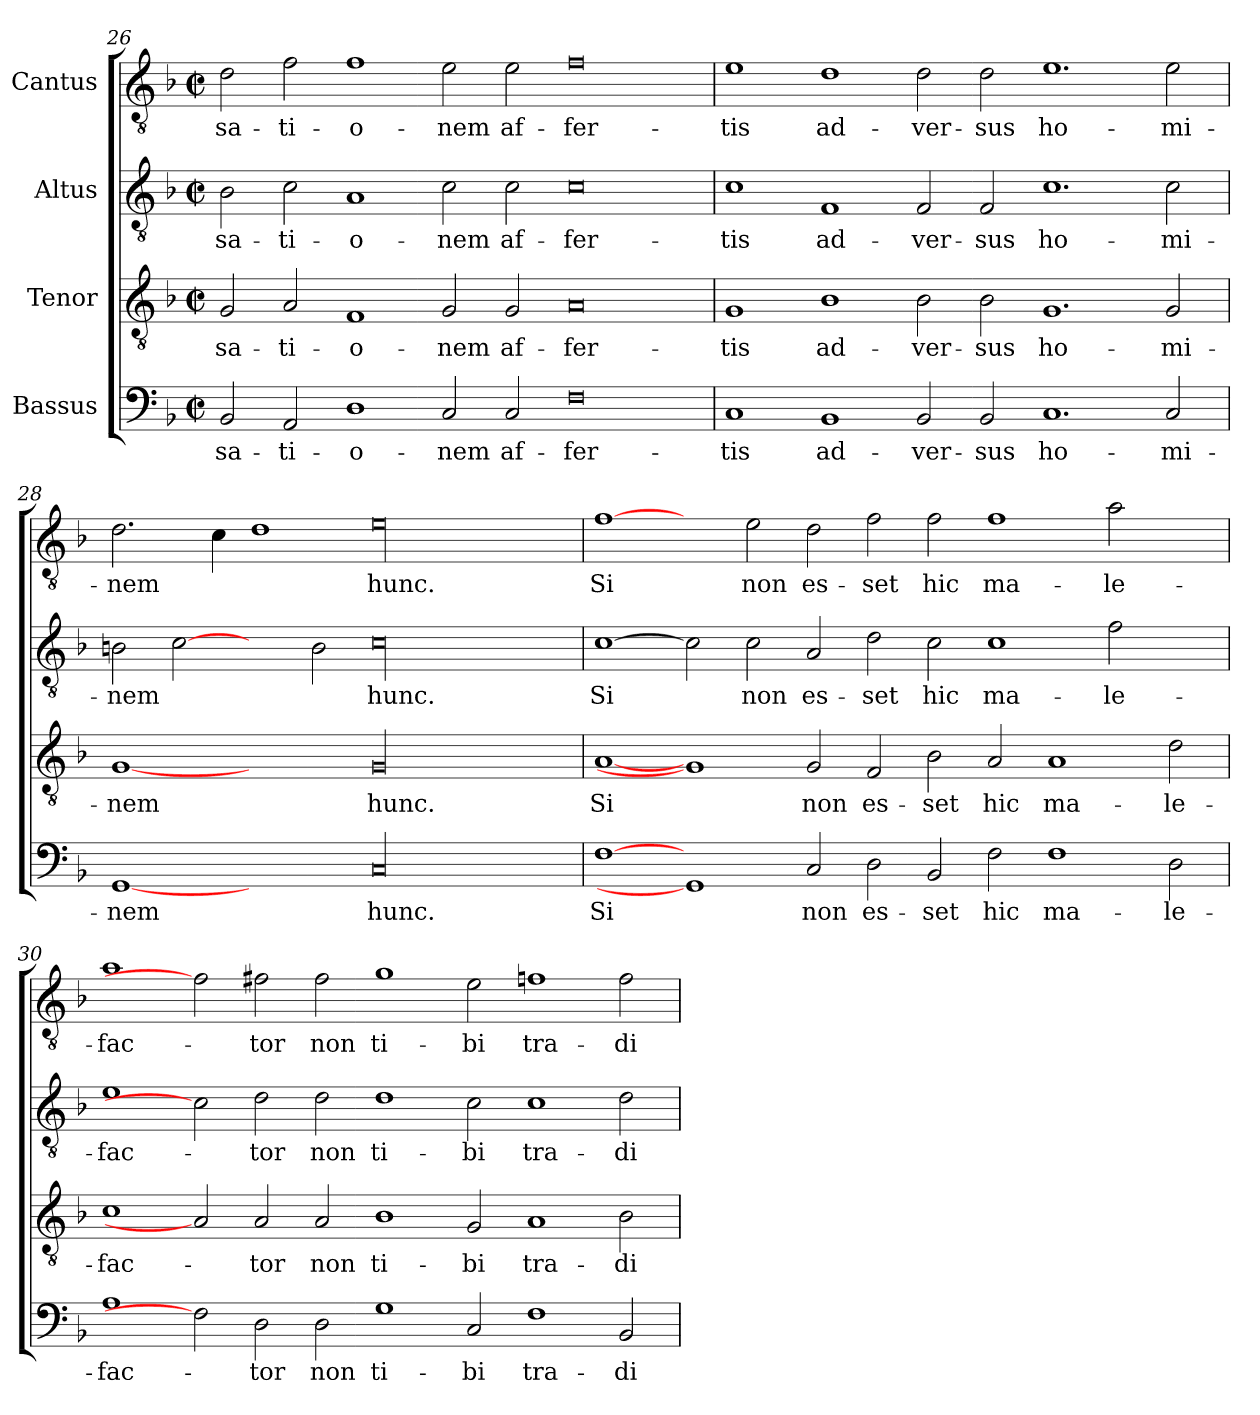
**kern	**text	**kern	**text	**kern	**text	**kern	**text
*part4	*part4	*part3	*part3	*part2	*part2	*part1	*part1
*staff4	*staff4	*staff3	*staff3	*staff2	*staff2	*staff1	*staff1
*I"Bassus	*	*I"Tenor	*	*I"Altus	*	*I"Cantus	*
*clefF4	*	*clefGv2	*	*clefGv2	*	*clefGv2	*
*k[b-]	*	*k[b-]	*	*k[b-]	*	*k[b-]	*
*F:	*	*F:	*	*F:	*	*F:	*
*M2/2	*	*M2/2	*	*M2/2	*	*M2/2	*
*met(c|)	*	*met(c|)	*	*met(c|)	*	*met(c|)	*
=26	=26	=26	=26	=26	=26	=26	=26
!	!LO:LY:b	!	!LO:LY:b	!	!LO:LY:b	!	!LO:LY:b
2BB-/	-sa-	2G/	-sa-	2B-\	-sa-	2d\	-sa-
!	!LO:LY:b	!	!LO:LY:b	!	!LO:LY:b	!	!LO:LY:b
2AA/	-ti-	2A/	-ti-	2c\	-ti-	2f\	-ti-
!	!LO:LY:b	!	!LO:LY:b	!	!LO:LY:b	!	!LO:LY:b
1D	-o-	1F	-o-	1A	-o-	1f	-o-
!	!LO:LY:b	!	!LO:LY:b	!	!LO:LY:b	!	!LO:LY:b
2C/	-nem	2G/	-nem	2c\	-nem	2e\	-nem
!	!LO:LY:b	!	!LO:LY:b	!	!LO:LY:b	!	!LO:LY:b
2C/	af-	2G/	af-	2c\	af-	2e\	af-
!	!LO:LY:b	!	!LO:LY:b	!	!LO:LY:b	!	!LO:LY:b
0F	-fer-	0A	-fer-	0c	-fer-	0f	-fer-
=27	=27	=27	=27	=27	=27	=27	=27
!	!LO:LY:b	!	!LO:LY:b	!	!LO:LY:b	!	!LO:LY:b
1C	-tis	1G	-tis	1c	-tis	1e	-tis
!	!LO:LY:b	!	!LO:LY:b	!	!LO:LY:b	!	!LO:LY:b
1BB-	ad-	1B-	ad-	1F	ad-	1d	ad-
!	!LO:LY:b	!	!LO:LY:b	!	!LO:LY:b	!	!LO:LY:b
2BB-/	-ver-	2B-\	-ver-	2F/	-ver-	2d\	-ver-
!	!LO:LY:b	!	!LO:LY:b	!	!LO:LY:b	!	!LO:LY:b
2BB-/	-sus	2B-\	-sus	2F/	-sus	2d\	-sus
!	!LO:LY:b	!	!LO:LY:b	!	!LO:LY:b	!	!LO:LY:b
1.C	ho-	1.G	ho-	1.c	ho-	1.e	ho-
!	!LO:LY:b	!	!LO:LY:b	!	!LO:LY:b	!	!LO:LY:b
2C/	-mi-	2G/	-mi-	2c\	-mi-	2e\	-mi-
=28	=28	=28	=28	=28	=28	=28	=28
!	!LO:LY:b	!	!LO:LY:b	!	!LO:LY:b	!	!LO:LY:b
[1GG	-nem	[1G	-nem	2Bn\	-nem	2.d\	-nem
.	.	.	.	[2c	.	.	.
.	.	.	.	.	.	4c\	.
1ryy	.	1ryy	.	2ryy	.	1d	.
.	.	.	.	2B\	.	.	.
!	!LO:LY:b	!	!LO:LY:b	!	!LO:LY:b	!	!LO:LY:b
00C	hunc.	00G	hunc.	00c	hunc.	00e	hunc.
!!LO:LB:g=z
=29	=29	=29	=29	=29	=29	=29	=29
!	!LO:LY:b	!	!LO:LY:b	!	!LO:LY:b	!	!LO:LY:b
[1F	Si	[1A	Si	[1c	Si	[1f	Si
1GG]	.	1G]	.	2c]	.	2ryy	.
!	!	!	!	!	!LO:LY:b	!	!LO:LY:b
.	.	.	.	2c\	non	2e\	non
!	!LO:LY:b	!	!LO:LY:b	!	!LO:LY:b	!	!LO:LY:b
2C/	non	2G/	non	2A/	es-	2d\	es-
!	!LO:LY:b	!	!LO:LY:b	!	!LO:LY:b	!	!LO:LY:b
2D\	es-	2F/	es-	2d\	-set	2f\	-set
!	!LO:LY:b	!	!LO:LY:b	!	!LO:LY:b	!	!LO:LY:b
2BB-/	-set	2B-\	-set	2c\	hic	2f\	hic
!	!LO:LY:b	!	!LO:LY:b	!	!LO:LY:b	!	!LO:LY:b
2F\	hic	2A/	hic	1c	ma-	1f	ma-
!	!LO:LY:b	!	!LO:LY:b	!	!	!	!
1F	ma-	1A	ma-	.	.	.	.
!	!	!	!	!	!LO:LY:b	!	!LO:LY:b
.	.	.	.	2f\	-le-	2a\	-le-
!	!LO:LY:b	!	!LO:LY:b	!	!	!	!
2D\	-le-	2d\	-le-	2ryy	.	2ryy	.
=30	=30	=30	=30	=30	=30	=30	=30
!	!LO:LY:b	!	!LO:LY:b	!	!LO:LY:b	!	!LO:LY:b
1A	-fac-	1c	-fac-	1e	-fac-	1a	-fac-
2F]	.	2A]	.	2c]	.	2f]	.
!	!LO:LY:b	!	!LO:LY:b	!	!LO:LY:b	!	!LO:LY:b
2D\	-tor	2A/	-tor	2d\	-tor	2f#X\	-tor
!	!LO:LY:b	!	!LO:LY:b	!	!LO:LY:b	!	!LO:LY:b
2D\	non	2A/	non	2d\	non	2f#\	non
!	!LO:LY:b	!	!LO:LY:b	!	!LO:LY:b	!	!LO:LY:b
1G	ti-	1B-	ti-	1d	ti-	1g	ti-
!	!LO:LY:b	!	!LO:LY:b	!	!LO:LY:b	!	!LO:LY:b
2C/	-bi	2G/	-bi	2c\	-bi	2e\	-bi
!	!LO:LY:b	!	!LO:LY:b	!	!LO:LY:b	!	!LO:LY:b
1F	tra-	1A	tra-	1c	tra-	1fn	tra-
!	!LO:LY:b	!	!LO:LY:b	!	!LO:LY:b	!	!LO:LY:b
2BB-/	-di-	2B-\	-di-	2d\	-di-	2f\	-di-
=	=	=	=	=	=	=	=
*-	*-	*-	*-	*-	*-	*-	*-
